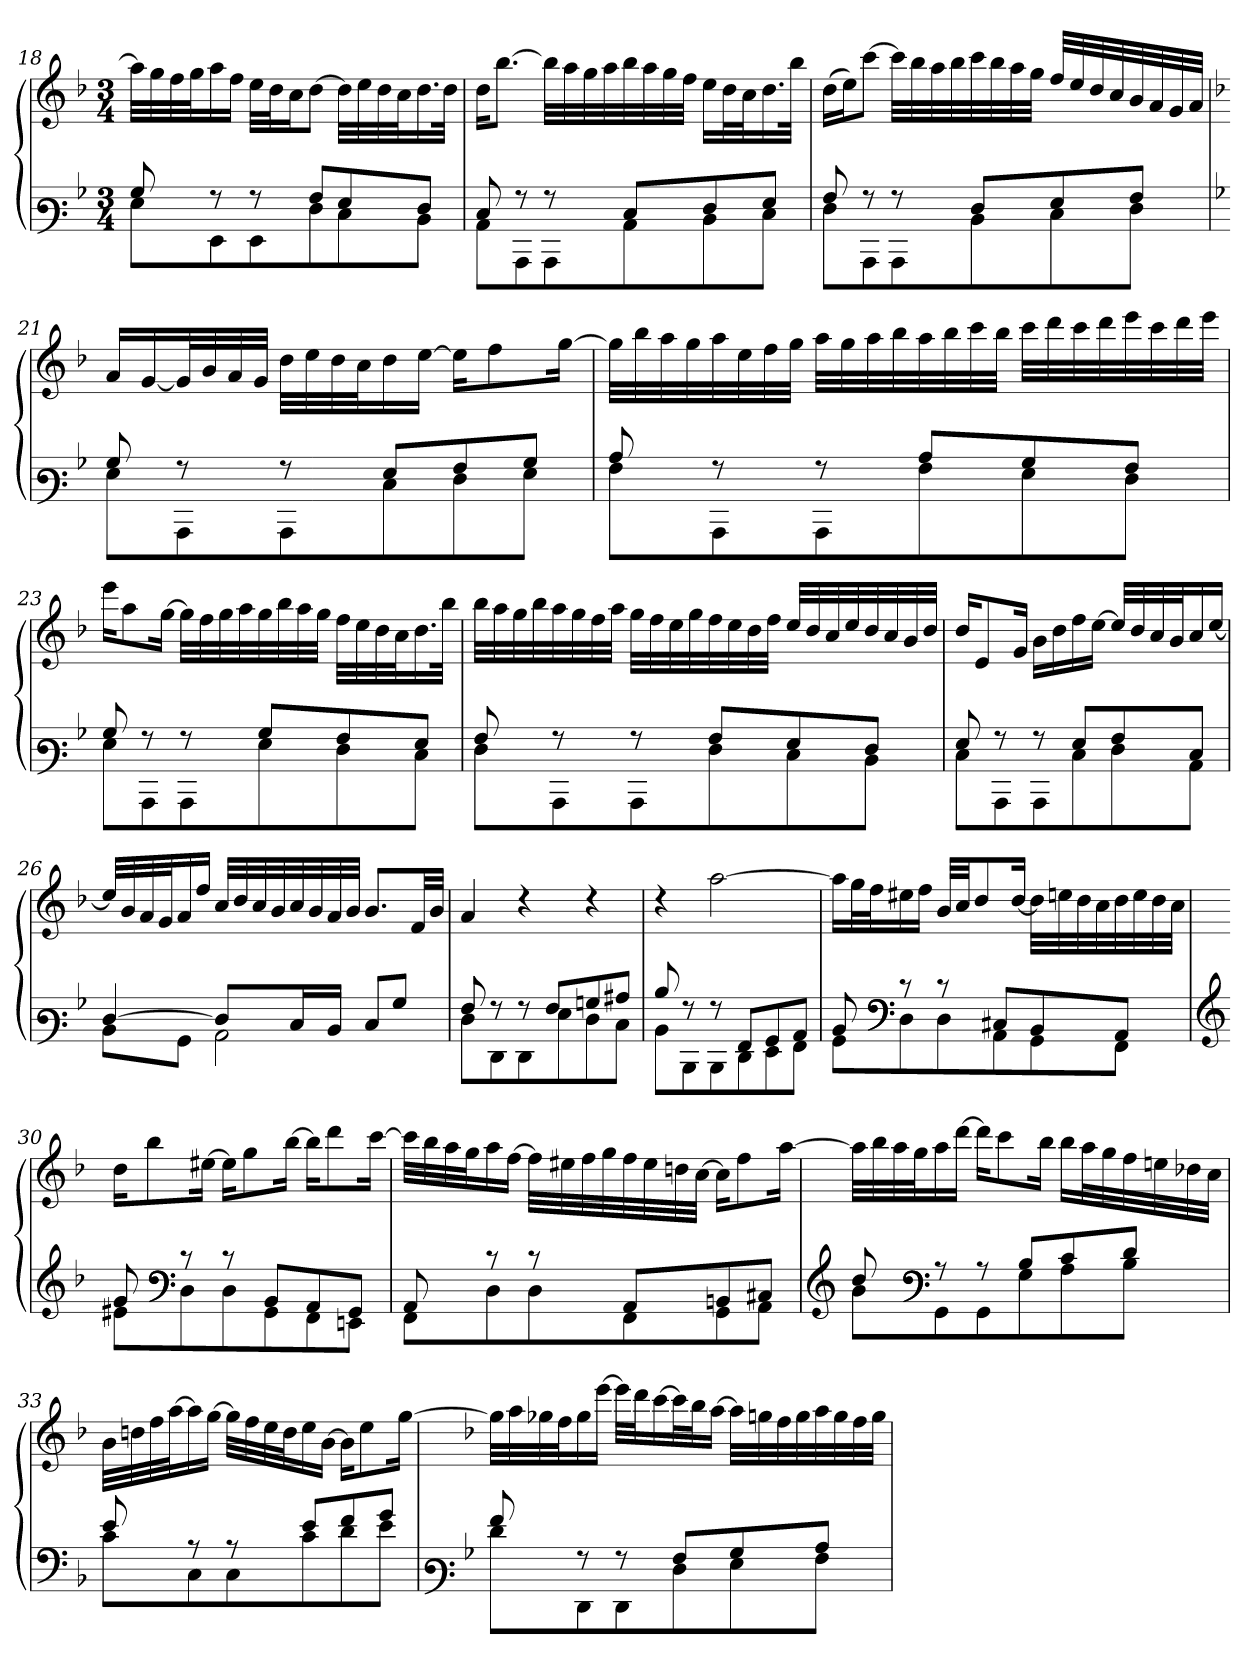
**kern	**kern
*part1	*part1
*staff2	*staff1
*clefF3	*clefG3
*k[b-]	*k[b-]
*M3/4	*M3/4
=18	=18
*^	*
8B-/	8G\L	32ff\LLL]
.	.	32ee\
.	.	32dd\
.	.	32ee\J
8rA	8GG\	16ff\
.	.	16dd\JJ
8rA	8GG\	32cc\LLL
.	.	32b-\J
.	.	16a\J
8A/L	8F\	[>8b-\J
8G/	8E\	32b-\LLL]
.	.	32cc\
.	.	32b-\
.	.	32a\J
8F/J	8D\J	16.b-\
.	.	32b-\JJk
!!LO:LB:g=z
=19	=19	=19
8E/	8C\L	16b-\KL
.	.	[>8.gg\J
8rA	8CC\	.
8rA	8CC\	32gg\LLL]
.	.	32ff\
.	.	32ee\
.	.	32ff\
8E/L	8C\	32gg\
.	.	32ff\
.	.	32ee\
.	.	32dd\JJJ
8F/	8D\	16cc\LL
.	.	32b-\L
.	.	32a\J
8G/J	8E\J	16.b-\
.	.	32gg\JJk
=20	=20	=20
8A/	8F\L	(>16b-\LL
.	.	16cc\J)
8rA	8CC\	[>8aa\J
8rA	8CC\	32aa\LLL]
.	.	32gg\
.	.	32ff\
.	.	32gg\
8F/L	8D\	32aa\
.	.	32gg\
.	.	32ff\
.	.	32ee\JJJ
8G/	8E\	32dd/LLL
.	.	32cc/
.	.	32b-/
.	.	32a/
8A/J	8F\J	32g/
.	.	32f/
.	.	32e/
.	.	32f/JJJ
!!LO:PB:g=z
=21	=21	=21
*k[b-]	*	*k[b-]
8B-/	8G\L	16f/LL
.	.	[<16e/
8rA	8CC\	32e/L]
.	.	32g/
.	.	32f/
.	.	32e/JJJ
8rA	8CC\	32b-\LLL
.	.	32cc\
.	.	32b-\
.	.	32a\J
8G/L	8E\	16b-\
.	.	[>16cc\JJ
8A/	8F\	16cc\KL]
.	.	8dd\
8B-/J	8G\J	.
.	.	[>16ee\Jk
=22	=22	=22
8c/	8A\L	32ee\LLL]
.	.	32gg\
.	.	32ff\
.	.	32ee\
8rA	8CC\	32ff\
.	.	32cc\
.	.	32dd\
.	.	32ee\JJJ
8rA	8CC\	32ff\LLL
.	.	32ee\
.	.	32ff\
.	.	32gg\
8c/L	8A\	32ff\
.	.	32gg\
.	.	32aa\
.	.	32gg\JJJ
8B-/	8G\	32aa\LLL
.	.	32bb-\
.	.	32aa\
.	.	32bb-\
8A/J	8F\J	32ccc\
.	.	32aa\
.	.	32bb-\
.	.	32ccc\JJJ
!!LO:LB:g=z
=23	=23	=23
8B-/	8G\L	16ccc\KL
.	.	8ff\
8rA	8CC\	.
.	.	[>16ee\Jk
8rA	8CC\	32ee\LLL]
.	.	32dd\
.	.	32ee\
.	.	32ff\
8B-/L	8G\	32ee\
.	.	32gg\
.	.	32ff\
.	.	32ee\JJJ
8A/	8F\	32dd\LLL
.	.	32cc\
.	.	32b-\
.	.	32a\J
8G/J	8E\J	16.b-\
.	.	32gg\JJk
=24	=24	=24
8A/	8F\L	32gg\LLL
.	.	32ff\
.	.	32ee\
.	.	32gg\
8rA	8CC\	32ff\
.	.	32ee\
.	.	32dd\
.	.	32ff\JJJ
8rA	8CC\	32ee\LLL
.	.	32dd\
.	.	32cc\
.	.	32ee\
8A/L	8F\	32dd\
.	.	32cc\
.	.	32b-\
.	.	32dd\JJJ
8G/	8E\	32cc/LLL
.	.	32b-/
.	.	32a/
.	.	32cc/
8F/J	8D\J	32b-/
.	.	32a/
.	.	32g/
.	.	32b-/JJJ
!!LO:LB:g=z
=25	=25	=25
8G/	8E\L	16b-/KL
.	.	8c/
8rA	8CC\	.
.	.	16e/Jk
8rA	8CC\	16g\LL
.	.	16b-\
8G/L	8E\	16dd\
.	.	[>16cc\JJ
8A/	8F\	32cc/LLL]
.	.	32b-/
.	.	32a/
.	.	32g/J
8E/J	8C\J	16a/
.	.	[<16cc/JJ
=26	=26	=26
[>4F/	8D\L	32cc/LLL]
.	.	32g/
.	.	32f/
.	.	32e/J
.	8BB-\J	16f/
.	.	16dd/JJ
8F/L]	2C\	32a/LLL
.	.	32b-/
.	.	32a/
.	.	32g/
16E/L	.	32a/
.	.	32g/
16D/JJ	.	32f/
.	.	32g/JJJ
8E/L	.	8.g/L
8B-/J	.	.
.	.	32d/LL
.	.	32g/JJJ
!!LO:LB:g=z
=27	=27	=27
8A/	8F\L	4f/
8rA	8FF\	.
8rA	8FF\	4rb
8A/L	8G\	.
8Bn/	8F\	4rb
8c#X/J	8E\J	.
=28	=28	=28
8d/	8D\L	4rb
8rA	8DD\	.
8rA	8DD\	[>2ff\
8AA/L	8FF\	.
8BB-/	8GG\	.
8C/J	8AA\J	.
=29	=29	=29
8D/	8BB-\L	16ff\LL]
.	.	32ee\L
.	.	32dd\J
*clefF4	*	*
8rc	8D\	16cc#X\
.	.	16dd\JJ
8rc	8D\	32g/LLL
.	.	32a/JJ
.	.	8b-/
8C#/L	8AA\	.
.	.	[>16b-/Jk
8BB-/	8GG\	32b-\LLL]
.	.	32ccn\
.	.	32b-\
.	.	32a\
8AA/J	8FF\J	32b-\
.	.	32cc\
.	.	32b-\
.	.	32a\JJJ
!!LO:LB:g=z
=30	=30	=30
*clefG3	*	*
8e/	8c#X\L	16b-\KL
.	.	8gg\
*clefF4	*	*
8rc	8D\	.
.	.	[>16cc#X\Jk
8rc	8D\	16cc#\KL]
.	.	8ee\
8BB-/L	8GG\	.
.	.	[>16gg\Jk
8AA/	8FF\	16gg\KL]
.	.	8bb-\
8GG/J	8EEn\J	.
.	.	[>16aa\Jk
=31	=31	=31
8AA/	8FF\L	32aa\LLL]
.	.	32gg\
.	.	32ff\
.	.	32ee\J
8rc	8D\	16ff\
.	.	[>16dd\JJ
8rc	8D\	32dd\LLL]
.	.	32cc#X\
.	.	32dd\
.	.	32ee\
8AA/L	8FF\	32dd\
.	.	32cc#\
.	.	32bn\
.	.	[>32a\JJJ
8BB/	8GG\	16a\KL]
.	.	8dd\
8C#/J	8AA\J	.
.	.	[>16ff\Jk
!!LO:LB:g=z
=32	=32	=32
*clefG3	*	*
8b-/	8g\L	32ff\LLL]
.	.	32gg\
.	.	32ff\
.	.	32ee\J
*clefF4	*	*
8rA	8GG\	16ff\
.	.	[>16bb-\JJ
8rA	8GG\	16bb-\KL]
.	.	8aa\
8B-/L	8G\	.
.	.	16gg\Jk
8c/	8A\	16gg\LL
.	.	32ff\L
.	.	32ee\
8d/J	8B-\J	32dd\
.	.	32ccn\
.	.	32b-X\
.	.	32a\JJJ
=33	=33	=33
8e/	8c\L	32g\LLL
.	.	32bn\
.	.	32dd\
.	.	[>32ff\J
8rA	8C\	16ff\]
.	.	[>16ee\JJ
8rA	8C\	32ee\LLL]
.	.	32dd\
.	.	32cc\
.	.	32b\J
8e/L	8c\	16cc\
.	.	[>16g\JJ
8f/	8d\	16g\KL]
.	.	8cc\
8g/J	8e\J	.
.	.	[>16ee\Jk
!!LO:PB:g=z
=34	=34	=34
*clefF3	*	*
*k[b-]	*	*k[b-]
8a/	8f\L	32ee\LLL]
.	.	32ff\
.	.	32ee-X\
.	.	32dd\J
8rA	8FF\	16ee-\
.	.	[>16ccc\JJ
8rA	8FF\	32ccc\LLL]
.	.	32bb-\J
.	.	[>16aa\
8A/L	8F\	32aa\L]
.	.	32gg\J
.	.	[>16ff\JJ
8B-/	8G\	32ff\LLL]
.	.	32een\
.	.	32dd\
.	.	32ee\
8c/J	8A\J	32ff\
.	.	32ee\
.	.	32dd\
.	.	32ee\JJJ
*v	*v	*
=	=
*-	*-
